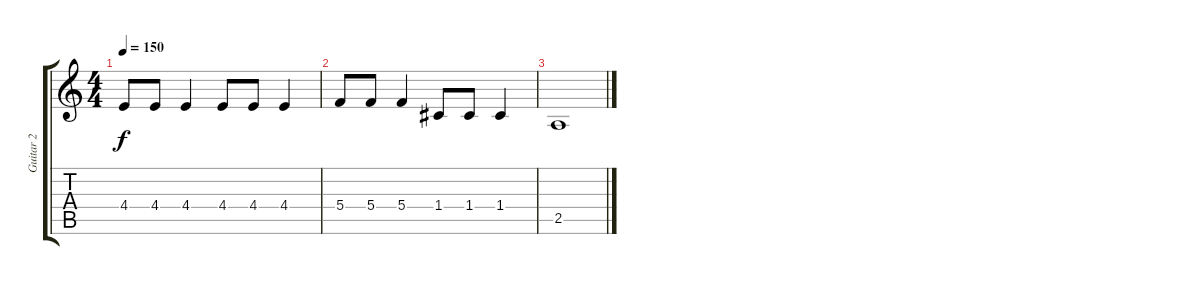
\track ("Guitar 2" "Guitar 2") {instrument distortionguitar}
\staff {score tabs}
\tuning (D4 A3 F3 C3 G2 D2) {hide}
\ts (4 4)
\tempo 150
\clef g2
\ks c
4.4{t}.8{dy f} 4.4.8 4.4.4 4.4.8 4.4.8 4.4.4 |
5.4.8 5.4.8 5.4.4 1.4.8 1.4.8 1.4.4 |
2.5.1
